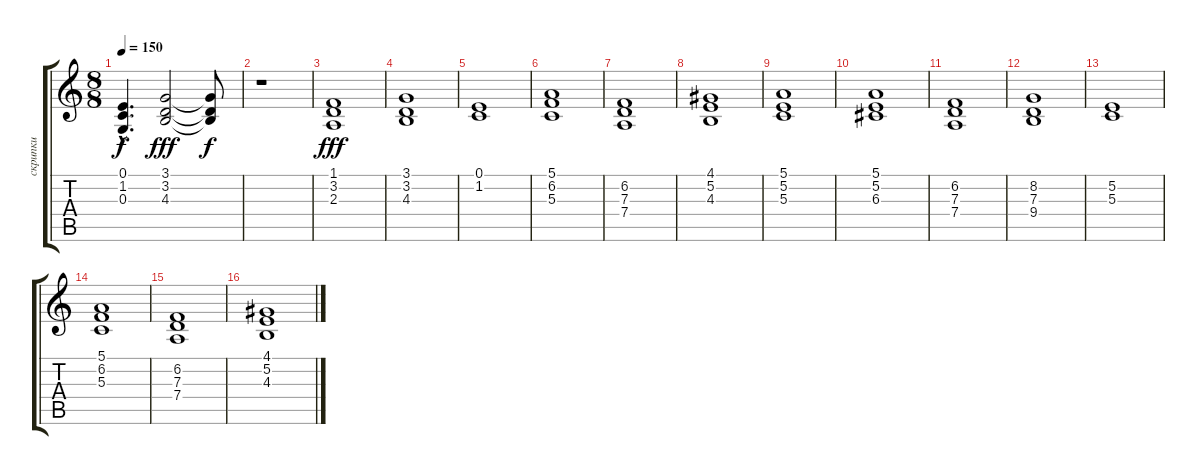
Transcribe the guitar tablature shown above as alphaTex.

\track ("скрипки" "скрипки") {instrument synthstrings1}
\staff {score tabs}
\tuning (E4 B3 G3 D3 A2 E2) {hide}
\ts (8 8)
\tempo 150
\clef g2
\ks c
(0.1{hac t} 1.2{hac t} 0.3{hac t}).4{d dy f} (3.1 3.2 4.3).2{dy fff} (3.1{t} 3.2{t} 4.3{t}).8{dy f} |
r.1 |
(1.1 3.2 2.3).1{dy fff} |
(3.1 3.2 4.3).1 |
(0.1 1.2).1 |
(5.1 6.2 5.3).1 |
(6.2 7.3 7.4).1 |
(4.1 5.2 4.3).1 |
(5.1 5.2 5.3).1 |
(5.1 5.2 6.3).1 |
(6.2 7.3 7.4).1 |
(8.2 7.3 9.4).1 |
(5.2 5.3).1 |
(5.1 6.2 5.3).1 |
(6.2 7.3 7.4).1 |
(4.1 5.2 4.3).1
